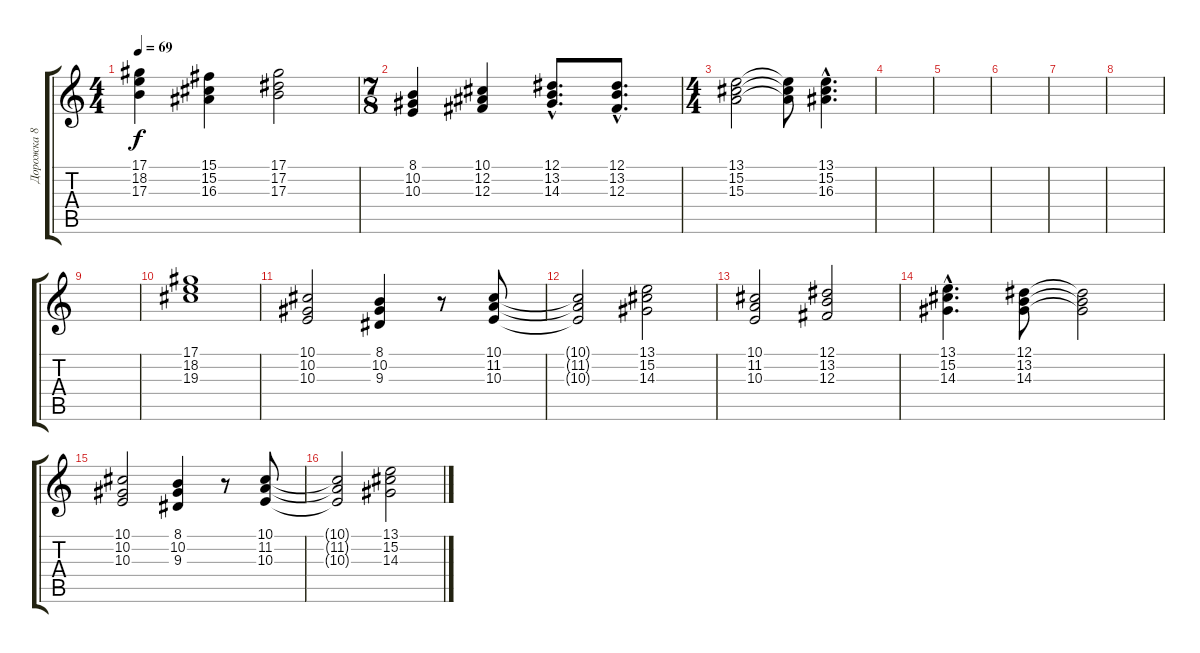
\track ("Дорожка 8" "Дорожка 8") {instrument stringensemble1}
\staff {score tabs}
\tuning (Eb4 Bb3 Gb3 Db3 Ab2 Eb2) {hide}
\ts (4 4)
\tempo 69
\clef g2
\ks c
(17.1 18.2 17.3).4{dy f} (15.1 15.2 16.3).4 (17.1 17.2 17.3).2 |
\ts (7 8)
(8.1 10.2 10.3).4 (10.1 12.2 12.3).4 (12.1{hac} 13.2{hac} 14.3{hac}).8{d} (12.1{hac} 13.2{hac} 12.3{hac}).8{d} |
\ts (4 4)
(13.1 15.2 15.3).2 (13.1{t} 15.2{t} 15.3{t}).8 (13.1{hac} 15.2{hac} 16.3{hac}).4{d} |
|
|
|
|
|
|
(17.1 18.2 19.3).1 |
(10.1 10.2 10.3).2 (8.1 10.2 9.3).4 r.8 (10.1 11.2 10.3).8 |
(10.1{t} 11.2{t} 10.3{t}).2 (13.1 15.2 14.3).2 |
(10.1 11.2 10.3).2 (12.1 13.2 12.3).2 |
(13.1{hac} 15.2{hac} 14.3{hac}).4{d} (12.1 13.2 14.3).8 (12.1{t} 13.2{t} 14.3{t}).2 |
(10.1 10.2 10.3).2 (8.1 10.2 9.3).4 r.8 (10.1 11.2 10.3).8 |
(10.1{t} 11.2{t} 10.3{t}).2 (13.1 15.2 14.3).2
